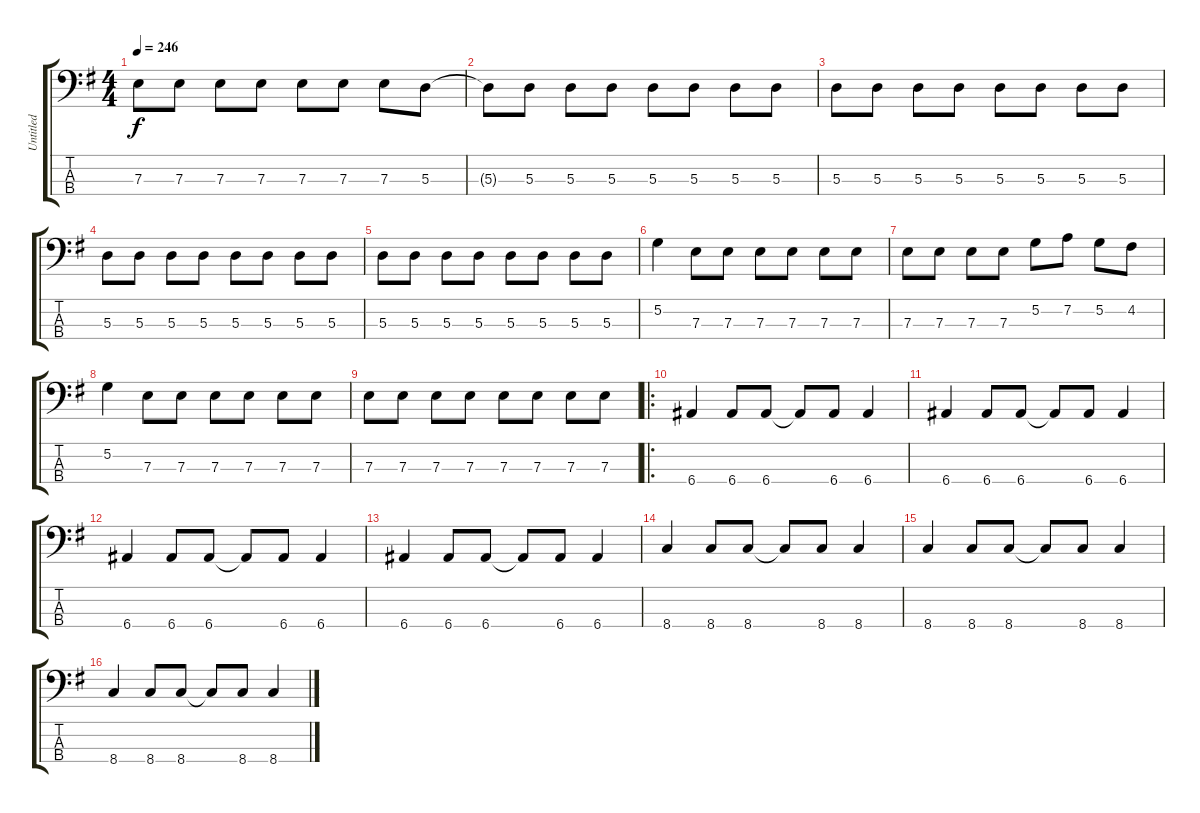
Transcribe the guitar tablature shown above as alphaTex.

\track ("Untitled" "Untitled") {instrument electricbassfinger}
\staff {score tabs}
\tuning (G2 D2 A1 E1) {hide}
\ts (4 4)
\tempo 246
\clef f4
\ks g
7.3.8{dy f} 7.3.8 7.3.8 7.3.8 7.3.8 7.3.8 7.3.8 5.3.8 |
5.3{t}.8 5.3.8 5.3.8 5.3.8 5.3.8 5.3.8 5.3.8 5.3.8 |
5.3.8 5.3.8 5.3.8 5.3.8 5.3.8 5.3.8 5.3.8 5.3.8 |
5.3.8 5.3.8 5.3.8 5.3.8 5.3.8 5.3.8 5.3.8 5.3.8 |
5.3.8 5.3.8 5.3.8 5.3.8 5.3.8 5.3.8 5.3.8 5.3.8 |
5.2.4 7.3.8 7.3.8 7.3.8 7.3.8 7.3.8 7.3.8 |
7.3.8 7.3.8 7.3.8 7.3.8 5.2.8 7.2.8 5.2.8 4.2.8 |
5.2.4 7.3.8 7.3.8 7.3.8 7.3.8 7.3.8 7.3.8 |
7.3.8 7.3.8 7.3.8 7.3.8 7.3.8 7.3.8 7.3.8 7.3.8 |
\ro
6.4.4 6.4.8 6.4.8 6.4{t}.8 6.4.8 6.4.4 |
6.4.4 6.4.8 6.4.8 6.4{t}.8 6.4.8 6.4.4 |
6.4.4 6.4.8 6.4.8 6.4{t}.8 6.4.8 6.4.4 |
6.4.4 6.4.8 6.4.8 6.4{t}.8 6.4.8 6.4.4 |
8.4.4 8.4.8 8.4.8 8.4{t}.8 8.4.8 8.4.4 |
8.4.4 8.4.8 8.4.8 8.4{t}.8 8.4.8 8.4.4 |
8.4.4 8.4.8 8.4.8 8.4{t}.8 8.4.8 8.4.4
